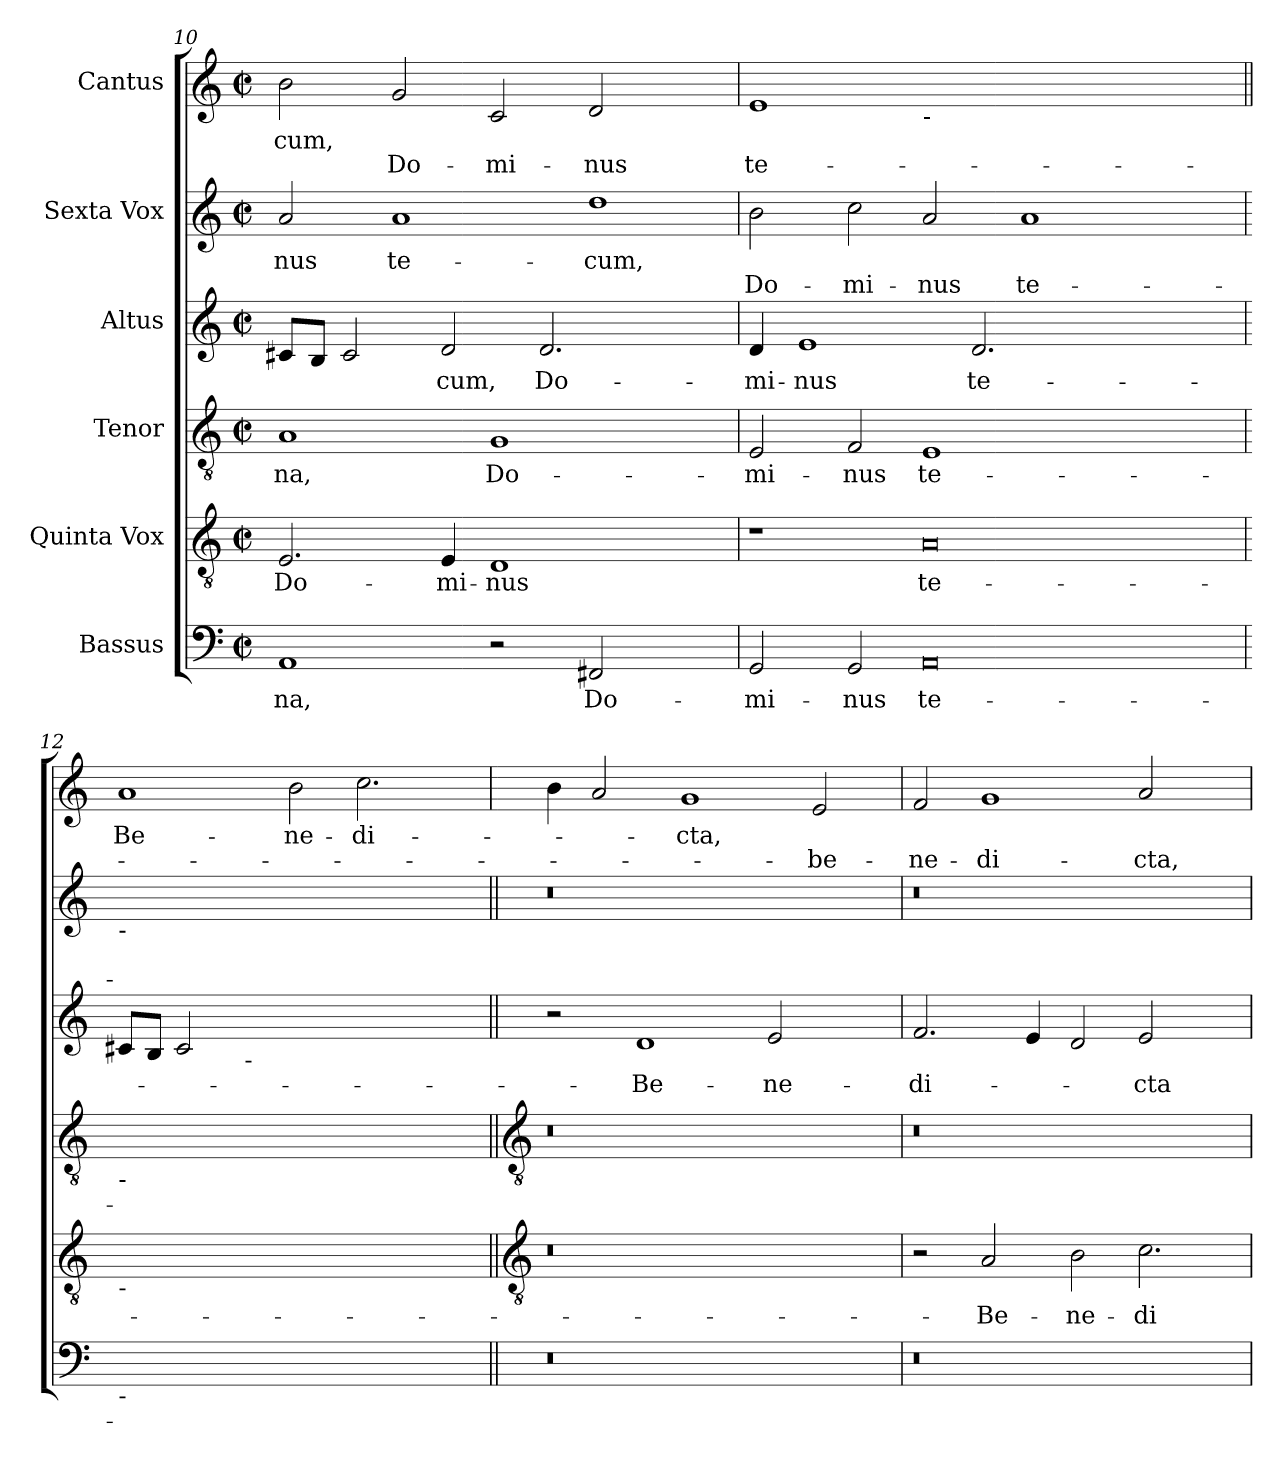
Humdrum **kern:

**kern	**text	**kern	**text	**kern	**text	**kern	**text	**kern	**text	**text	**kern	**text	**text
*part6	*part6	*part5	*part5	*part4	*part4	*part3	*part3	*part2	*part2	*part2	*part1	*part1	*part1
*staff6	*staff6	*staff5	*staff5	*staff4	*staff4	*staff3	*staff3	*staff2	*staff2	*staff2	*staff1	*staff1	*staff1
*I"Bassus	*	*I"Quinta Vox	*	*I"Tenor	*	*I"Altus	*	*I"Sexta Vox	*	*	*I"Cantus	*	*
*clefF4	*	*clefGv2	*	*clefGv2	*	*clefG2	*	*clefG2	*	*	*clefG2	*	*
*k[]	*	*k[]	*	*k[]	*	*k[]	*	*k[]	*	*	*k[]	*	*
*C:	*	*C:	*	*C:	*	*C:	*	*C:	*	*	*C:	*	*
*M4/2	*	*M4/2	*	*M4/2	*	*M4/2	*	*M4/2	*	*	*M4/2	*	*
*met(c|)	*	*met(c|)	*	*met(c|)	*	*met(c|)	*	*met(c|)	*	*	*met(c|)	*	*
=10	=10	=10	=10	=10	=10	=10	=10	=10	=10	=10	=10	=10	=10
!	!LO:LY:b	!	!LO:LY:b	!	!LO:LY:b	!	!	!	!LO:LY:b	!	!	!LO:LY:b	!
1AA	-na,	2.E	Do-	1A	-na,	8c#L	.	2a	-nus	.	2b	-cum,	.
.	.	.	.	.	.	8BJ	.	.	.	.	.	.	.
.	.	.	.	.	.	2c#	.	.	.	.	.	.	.
!	!	!	!	!	!	!	!	!	!LO:LY:b	!	!	!	!LO:LY:b
.	.	.	.	.	.	.	.	1a	te-	.	2g	.	Do-
!	!	!	!LO:LY:b	!	!	!	!LO:LY:b	!	!	!	!	!	!
.	.	4E	-mi-	.	.	2d	-cum,	.	.	.	.	.	.
!	!	!	!LO:LY:b	!	!LO:LY:b	!	!	!	!	!	!	!	!LO:LY:b
2r	.	1D	-nus	1G	Do-	.	.	.	.	.	2c	.	-mi-
!	!	!	!	!	!	!	!LO:LY:b	!	!	!	!	!	!
.	.	.	.	.	.	2.d	Do-	.	.	.	.	.	.
!	!LO:LY:b	!	!	!	!	!	!	!	!LO:LY:b	!	!	!	!LO:LY:b
2FF#X	Do-	.	.	.	.	.	.	1dd	-cum,	.	2d	.	-nus
2ryy	.	2ryy	.	2ryy	.	2ryy	.	.	.	.	2ryy	.	.
=11	=11	=11	=11	=11	=11	=11	=11	=11	=11	=11	=11	=11	=11
!	!LO:LY:b	!	!	!	!LO:LY:b	!	!LO:LY:b	!	!	!LO:LY:b	!	!	!LO:LY:b
2GG	-mi-	1r	.	2E	-mi-	4d	-mi-	2b	.	Do-	1e	.	te-
!	!	!	!	!	!	!	!LO:LY:b	!	!	!	!	!	!
.	.	.	.	.	.	1e	-nus	.	.	.	.	.	.
!	!LO:LY:b	!	!	!	!LO:LY:b	!	!	!	!	!LO:LY:b	!	!	!
2GG	-nus	.	.	2F	-nus	.	.	2cc	.	-mi-	.	.	.
!	!	!	!	!	!	!	!	!	!	!	!LO:TX:b:t=-	!	!
!	!LO:LY:b	!	!LO:LY:b	!	!LO:LY:b	!	!	!	!	!LO:LY:b	!	!	!LO:LY:b
0AA	te-	0A	te-	1E	te-	.	.	2a	.	-nus	1f#Xyy	.	-cum,
!	!	!	!	!	!	!	!LO:LY:b	!	!	!	!	!	!
.	.	.	.	.	.	2.d	te-	.	.	.	.	.	.
!	!	!	!	!	!	!	!	!	!	!LO:LY:b	!	!	!
.	.	.	.	.	.	.	.	1a	.	te-	.	.	.
.	.	.	.	1ryy	.	1ryy	.	.	.	.	1ryy	.	.
.	.	.	.	.	.	.	.	2ryy	.	.	.	.	.
!!LO:LB:g=z
=12	=12||	=12	=12||	=12	=12||	=12	=12||	=12	=12||	=12||	=12||	=12||	=12||
!	!	!	!	!	!	!	!	!LO:TX:b:t=-	!	!	!	!	!
!	!	!	!	!LO:TX:b:t=-	!	!	!	!	!	!	!	!	!
!	!	!LO:TX:b:t=-	!	!	!	!	!	!	!	!	!	!	!
!LO:TX:b:t=-	!	!	!	!	!	!	!	!	!	!	!	!	!
!	!LO:LY:b	!	!LO:LY:b	!	!LO:LY:b	!	!	!	!	!LO:LY:b	!	!LO:LY:b	!
1Dyy	-cum.	1Ayy	-cum.	1Dyy	-cum.	8c#L	.	1ayy	.	-cum.	1a	Be-	.
.	.	.	.	.	.	8BJ	.	.	.	.	.	.	.
.	.	.	.	.	.	2c#	.	.	.	.	.	.	.
!	!	!	!	!	!	!LO:TX:b:t=-	!	!	!	!	!	!	!
!	!	!	!	!	!	!	!LO:LY:b	!	!	!	!	!	!
.	.	.	.	.	.	1dyy	-cum.	.	.	.	.	.	.
!	!	!	!	!	!	!	!	!	!	!	!	!LO:LY:b	!
1ryy	.	1ryy	.	1ryy	.	.	.	1ryy	.	.	2b	-ne-	.
!	!	!	!	!	!	!	!	!	!	!	!	!LO:LY:b	!
.	.	.	.	.	.	.	.	.	.	.	2.cc	-di-	.
.	.	.	.	.	.	2ryy	.	.	.	.	.	.	.
4ryy	.	4ryy	.	4ryy	.	.	.	4ryy	.	.	.	.	.
!!LO:LB:g=z
=13||	=13	=13||	=13	=13||	=13	=13||	=13	=13||	=13	=13	=13	=13	=13
*	*	*clefGv2	*	*clefGv2	*	*	*	*	*	*	*	*	*
0r	.	0r	.	0r	.	2r	.	0r	.	.	4b	.	.
.	.	.	.	.	.	.	.	.	.	.	2a	.	.
!	!	!	!	!	!	!	!LO:LY:b	!	!	!	!	!	!
.	.	.	.	.	.	1d	Be-	.	.	.	.	.	.
!	!	!	!	!	!	!	!	!	!	!	!	!LO:LY:b	!
.	.	.	.	.	.	.	.	.	.	.	1g	-cta,	.
!	!	!	!	!	!	!	!LO:LY:b	!	!	!	!	!	!
.	.	.	.	.	.	2e	-ne-	.	.	.	.	.	.
!	!	!	!	!	!	!	!	!	!	!	!	!	!LO:LY:b
.	.	.	.	.	.	.	.	.	.	.	2e	.	be-
4ryy	.	4ryy	.	4ryy	.	4ryy	.	4ryy	.	.	.	.	.
=14	=14	=14	=14	=14	=14	=14	=14	=14	=14	=14	=14	=14	=14
!	!	!	!	!	!	!	!LO:LY:b	!	!	!	!	!	!LO:LY:b
0r	.	2r	.	0r	.	2.f	-di-	0r	.	.	2f	.	-ne-
!	!	!	!LO:LY:b	!	!	!	!	!	!	!	!	!	!LO:LY:b
.	.	2A	Be-	.	.	.	.	.	.	.	1g	.	-di-
.	.	.	.	.	.	4e	.	.	.	.	.	.	.
!	!	!	!LO:LY:b	!	!	!	!	!	!	!	!	!	!
.	.	2B	-ne-	.	.	2d	.	.	.	.	.	.	.
!	!	!	!LO:LY:b	!	!	!	!LO:LY:b	!	!	!	!	!	!LO:LY:b
.	.	2.c	-di-	.	.	2e	-cta	.	.	.	2a	.	-cta,
4ryy	.	.	.	4ryy	.	4ryy	.	4ryy	.	.	4ryy	.	.
=	=	=	=	=	=	=	=	=	=	=	=	=	=
*-	*-	*-	*-	*-	*-	*-	*-	*-	*-	*-	*-	*-	*-
